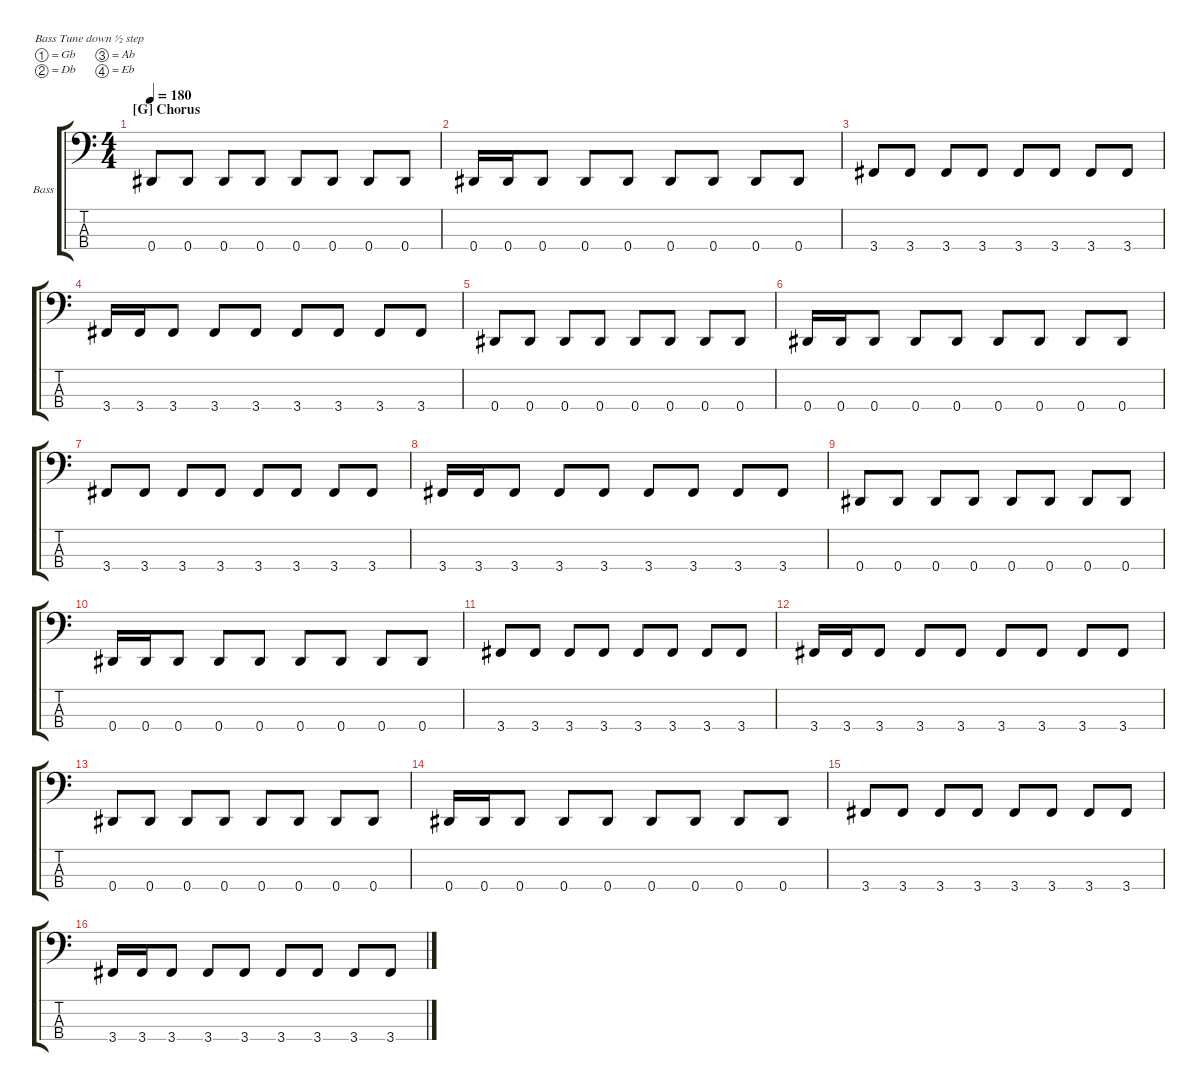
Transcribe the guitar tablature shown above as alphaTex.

\hideDynamics
\bracketExtendMode groupsimilarinstruments
\firstSystemTrackNameOrientation horizontal
\otherSystemsTrackNameOrientation horizontal
\track ("José J. Izquierdo - Bass" "Bass") {instrument electricbassfinger}
\staff {score tabs}
\tuning (Gb2 Db2 Ab1 Eb1)
\ts (4 4)
\section ("G" "Chorus")
\tempo 180
\clef f4
\ks c
0.4.8{dy f} 0.4.8 0.4.8 0.4.8 0.4.8 0.4.8 0.4.8 0.4.8 |
0.4.16 0.4.16 0.4.8 0.4.8 0.4.8 0.4.8 0.4.8 0.4.8 0.4.8 |
3.4.8 3.4.8 3.4.8 3.4.8 3.4.8 3.4.8 3.4.8 3.4.8 |
3.4.16 3.4.16 3.4.8 3.4.8 3.4.8 3.4.8 3.4.8 3.4.8 3.4.8 |
0.4.8 0.4.8 0.4.8 0.4.8 0.4.8 0.4.8 0.4.8 0.4.8 |
0.4.16 0.4.16 0.4.8 0.4.8 0.4.8 0.4.8 0.4.8 0.4.8 0.4.8 |
3.4.8 3.4.8 3.4.8 3.4.8 3.4.8 3.4.8 3.4.8 3.4.8 |
3.4.16 3.4.16 3.4.8 3.4.8 3.4.8 3.4.8 3.4.8 3.4.8 3.4.8 |
0.4.8 0.4.8 0.4.8 0.4.8 0.4.8 0.4.8 0.4.8 0.4.8 |
0.4.16 0.4.16 0.4.8 0.4.8 0.4.8 0.4.8 0.4.8 0.4.8 0.4.8 |
3.4.8 3.4.8 3.4.8 3.4.8 3.4.8 3.4.8 3.4.8 3.4.8 |
3.4.16 3.4.16 3.4.8 3.4.8 3.4.8 3.4.8 3.4.8 3.4.8 3.4.8 |
0.4.8 0.4.8 0.4.8 0.4.8 0.4.8 0.4.8 0.4.8 0.4.8 |
0.4.16 0.4.16 0.4.8 0.4.8 0.4.8 0.4.8 0.4.8 0.4.8 0.4.8 |
3.4.8 3.4.8 3.4.8 3.4.8 3.4.8 3.4.8 3.4.8 3.4.8 |
3.4.16 3.4.16 3.4.8 3.4.8 3.4.8 3.4.8 3.4.8 3.4.8 3.4.8
